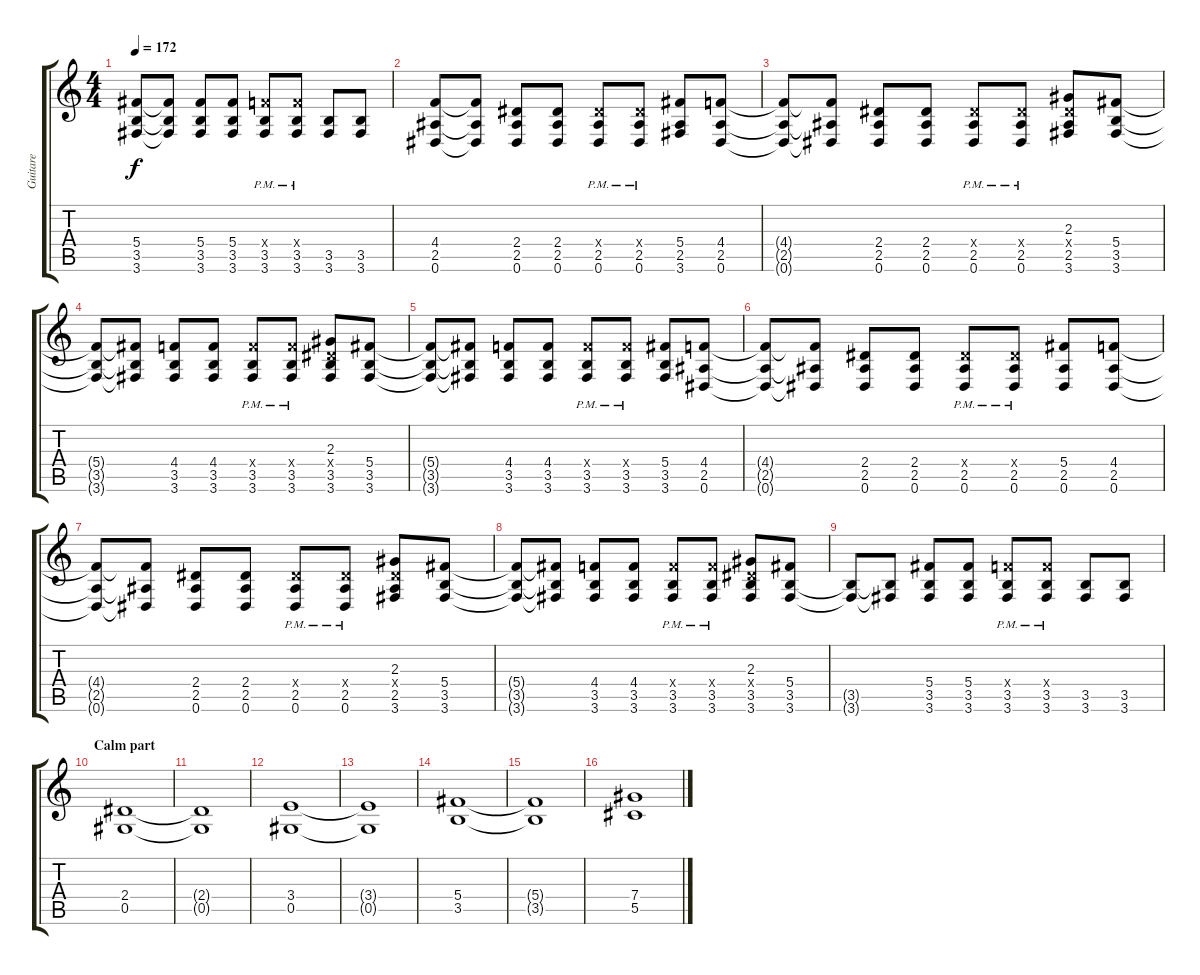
\track ("Guitare" "Guitare") {instrument distortionguitar}
\staff {score tabs}
\tuning (Eb4 Bb3 Gb3 Db3 Ab2 Eb2) {hide}
\ts (4 4)
\tempo 172
\clef g2
\ks c
(5.4{t} 3.5{t} 3.6{t}).8{dy f} (5.4{t} 3.5{t} 3.6{t}).8 (5.4 3.5 3.6).8 (5.4 3.5 3.6).8 (4.4{x} 3.5{pm} 3.6{pm}).8 (4.4{x} 3.5{pm} 3.6{pm}).8 (3.5 3.6).8 (3.5 3.6).8 |
(4.4 2.5 0.6).8 (4.4{t} 2.5{t} 0.6{t}).8 (2.4 2.5 0.6).8 (2.4 2.5 0.6).8 (2.4{x} 2.5{pm} 0.6{pm}).8 (2.4{x} 2.5{pm} 0.6{pm}).8 (5.4 2.5 3.6).8 (4.4 2.5 0.6).8 |
(4.4{t} 2.5{t} 0.6{t}).8 (4.4{t} 2.5{t} 0.6{t}).8 (2.4 2.5 0.6).8 (2.4 2.5 0.6).8 (2.4{x} 2.5{pm} 0.6{pm}).8 (2.4{x} 2.5{pm} 0.6{pm}).8 (2.3 2.4{x} 2.5 3.6).8 (5.4 3.5 3.6).8 |
(5.4{t} 3.5{t} 3.6{t}).8 (5.4{t} 3.5{t} 3.6{t}).8 (4.4 3.5 3.6).8 (4.4 3.5 3.6).8 (4.4{x} 3.5{pm} 3.6{pm}).8 (4.4{x} 3.5{pm} 3.6{pm}).8 (2.3 2.4{x} 3.5 3.6).8 (5.4 3.5 3.6).8 |
(5.4{t} 3.5{t} 3.6{t}).8 (5.4{t} 3.5{t} 3.6{t}).8 (4.4 3.5 3.6).8 (4.4 3.5 3.6).8 (4.4{x} 3.5{pm} 3.6{pm}).8 (4.4{x} 3.5{pm} 3.6{pm}).8 (5.4 3.5 3.6).8 (4.4 2.5 0.6).8 |
(4.4{t} 2.5{t} 0.6{t}).8 (4.4{t} 2.5{t} 0.6{t}).8 (2.4 2.5 0.6).8 (2.4 2.5 0.6).8 (2.4{x} 2.5{pm} 0.6{pm}).8 (2.4{x} 2.5{pm} 0.6{pm}).8 (5.4 2.5 0.6).8 (4.4 2.5 0.6).8 |
(4.4{t} 2.5{t} 0.6{t}).8 (4.4{t} 2.5{t} 0.6{t}).8 (2.4 2.5 0.6).8 (2.4 2.5 0.6).8 (2.4{x} 2.5{pm} 0.6{pm}).8 (2.4{x} 2.5{pm} 0.6{pm}).8 (2.3 2.4{x} 2.5 3.6).8 (5.4 3.5 3.6).8 |
(5.4{t} 3.5{t} 3.6{t}).8 (5.4{t} 3.5{t} 3.6{t}).8 (4.4 3.5 3.6).8 (4.4 3.5 3.6).8 (4.4{x} 3.5{pm} 3.6{pm}).8 (4.4{x} 3.5{pm} 3.6{pm}).8 (2.3 2.4{x} 3.5 3.6).8 (5.4 3.5 3.6).8 |
(3.5{t} 3.6{t}).8 (3.5{t} 3.6{t}).8 (5.4 3.5 3.6).8 (5.4 3.5 3.6).8 (4.4{x} 3.5{pm} 3.6{pm}).8 (4.4{x} 3.5{pm} 3.6{pm}).8 (3.5 3.6).8 (3.5 3.6).8 |
\section ("" "Calm part")
(2.4 0.5).1 |
(2.4{t} 0.5{t}).1 |
(3.4 0.5).1 |
(3.4{t} 0.5{t}).1 |
(5.4 3.5).1 |
(5.4{t} 3.5{t}).1 |
(7.4 5.5).1
